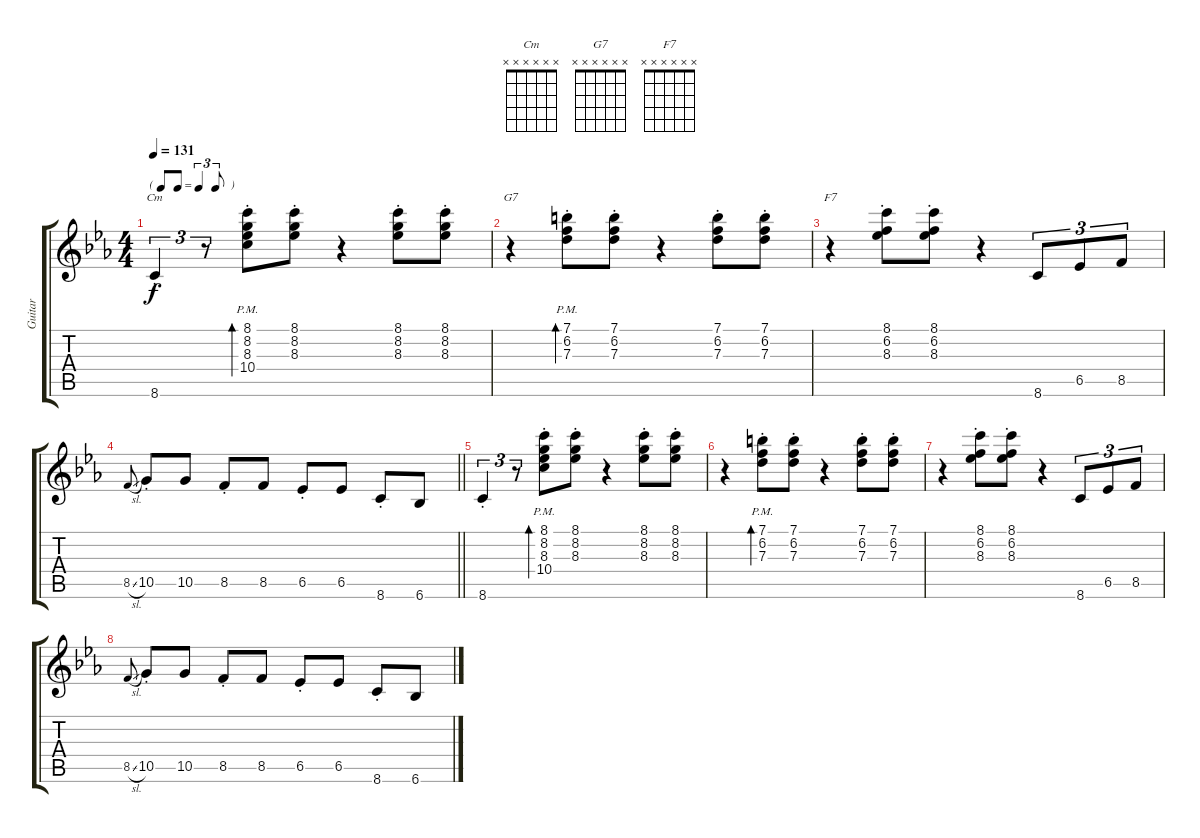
\track ("Guitar" "Guitar") {instrument electricguitarclean}
\staff {score tabs}
\tuning (E4 B3 G3 D3 A2 E2) {hide}
\chord ("Cm" x x x x x x)
\chord ("G7" x x x x x x)
\chord ("F7" x x x x x x)
\ts (4 4)
\tf triplet8th
\tempo 131
\clef g2
\ks cminor
8.6{st}.4{tu (3 2) ch "Cm" dy f} r.8{tu (3 2)} (8.1{pm st} 8.2{pm st} 8.3{pm st} 10.4{pm st}).8{bd 240} (8.1{st} 8.2{st} 8.3{st}).8 r.4 (8.1{st} 8.2{st} 8.3{st}).8 (8.1{st} 8.2{st} 8.3{st}).8 |
r.4{ch "G7"} (7.1{pm st} 6.2{pm st} 7.3{pm st}).8{bd 240} (7.1{st} 6.2{st} 7.3{st}).8 r.4 (7.1{st} 6.2{st} 7.3{st}).8 (7.1{st} 6.2{st} 7.3{st}).8 |
r.4{ch "F7"} (8.1{st} 6.2{st} 8.3{st}).8 (8.1{st} 6.2{st} 8.3{st}).8 r.4 8.6.8{tu (3 2)} 6.5.8{tu (3 2)} 8.5.8{tu (3 2)} |
\barLineRight lightlight
8.5{sl}.8{gr onbeat} 10.5{st}.8 10.5.8 8.5{st}.8 8.5.8 6.5{st}.8 6.5.8 8.6{st}.8 6.6.8 |
8.6{st}.4{tu (3 2)} r.8{tu (3 2)} (8.1{pm st} 8.2{pm st} 8.3{pm st} 10.4{pm st}).8{bd 240} (8.1{st} 8.2{st} 8.3{st}).8 r.4 (8.1{st} 8.2{st} 8.3{st}).8 (8.1{st} 8.2{st} 8.3{st}).8 |
r.4 (7.1{pm st} 6.2{pm st} 7.3{pm st}).8{bd 240} (7.1{st} 6.2{st} 7.3{st}).8 r.4 (7.1{st} 6.2{st} 7.3{st}).8 (7.1{st} 6.2{st} 7.3{st}).8 |
r.4 (8.1{st} 6.2{st} 8.3{st}).8 (8.1{st} 6.2{st} 8.3{st}).8 r.4 8.6.8{tu (3 2)} 6.5.8{tu (3 2)} 8.5.8{tu (3 2)} |
8.5{sl}.8{gr onbeat} 10.5{st}.8 10.5.8 8.5{st}.8 8.5.8 6.5{st}.8 6.5.8 8.6{st}.8 6.6.8
